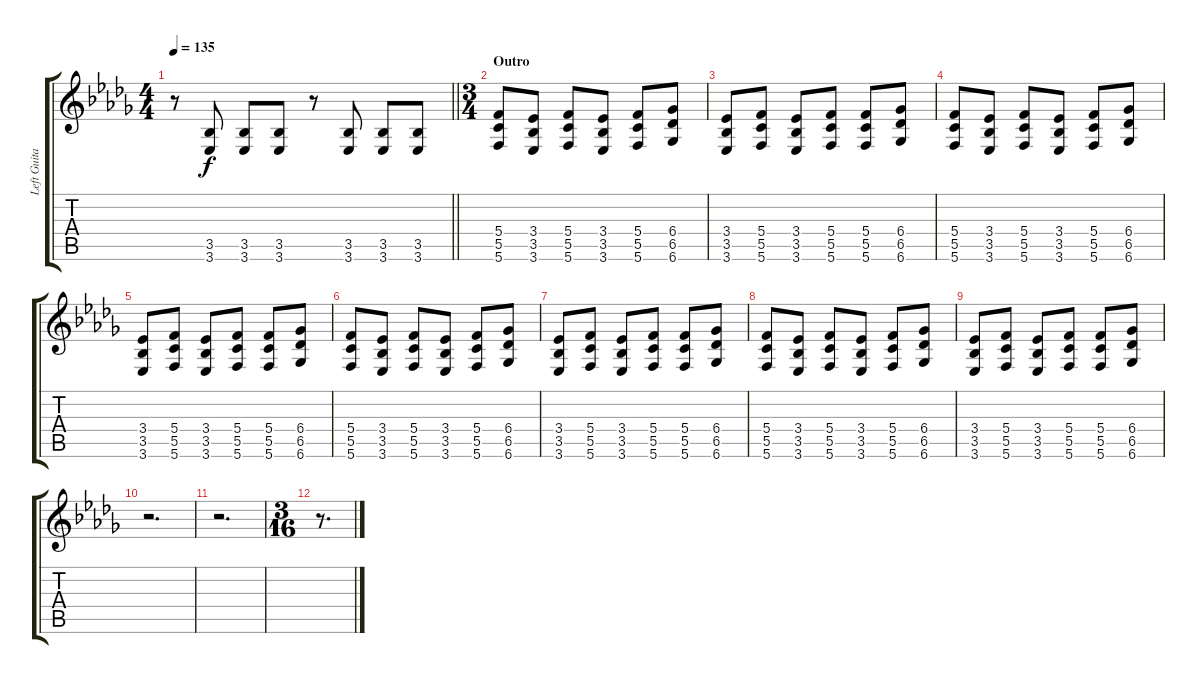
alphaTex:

\track ("Left Guitar" "Left Guita") {instrument overdrivenguitar}
\staff {score tabs}
\tuning (D4 A3 F3 C3 G2 C2) {hide}
\ts (4 4)
\tempo 135
\clef g2
\barLineRight lightlight
\ks db
r.8{dy f} (3.5 3.6).8 (3.5 3.6).8 (3.5 3.6).8 r.8 (3.5 3.6).8 (3.5 3.6).8 (3.5 3.6).8 |
\ts (3 4)
\section ("" "Outro")
(5.4 5.5 5.6).8 (3.4 3.5 3.6).8 (5.4 5.5 5.6).8 (3.4 3.5 3.6).8 (5.4 5.5 5.6).8 (6.4 6.5 6.6).8 |
(3.4 3.5 3.6).8 (5.4 5.5 5.6).8 (3.4 3.5 3.6).8 (5.4 5.5 5.6).8 (5.4 5.5 5.6).8 (6.4 6.5 6.6).8 |
(5.4 5.5 5.6).8 (3.4 3.5 3.6).8 (5.4 5.5 5.6).8 (3.4 3.5 3.6).8 (5.4 5.5 5.6).8 (6.4 6.5 6.6).8 |
(3.4 3.5 3.6).8 (5.4 5.5 5.6).8 (3.4 3.5 3.6).8 (5.4 5.5 5.6).8 (5.4 5.5 5.6).8 (6.4 6.5 6.6).8 |
(5.4 5.5 5.6).8 (3.4 3.5 3.6).8 (5.4 5.5 5.6).8 (3.4 3.5 3.6).8 (5.4 5.5 5.6).8 (6.4 6.5 6.6).8 |
(3.4 3.5 3.6).8 (5.4 5.5 5.6).8 (3.4 3.5 3.6).8 (5.4 5.5 5.6).8 (5.4 5.5 5.6).8 (6.4 6.5 6.6).8 |
(5.4 5.5 5.6).8 (3.4 3.5 3.6).8 (5.4 5.5 5.6).8 (3.4 3.5 3.6).8 (5.4 5.5 5.6).8 (6.4 6.5 6.6).8 |
(3.4 3.5 3.6).8 (5.4 5.5 5.6).8 (3.4 3.5 3.6).8 (5.4 5.5 5.6).8 (5.4 5.5 5.6).8 (6.4 6.5 6.6).8 |
r.2{d} |
r.2{d} |
\ts (3 16)
r.8{d}
